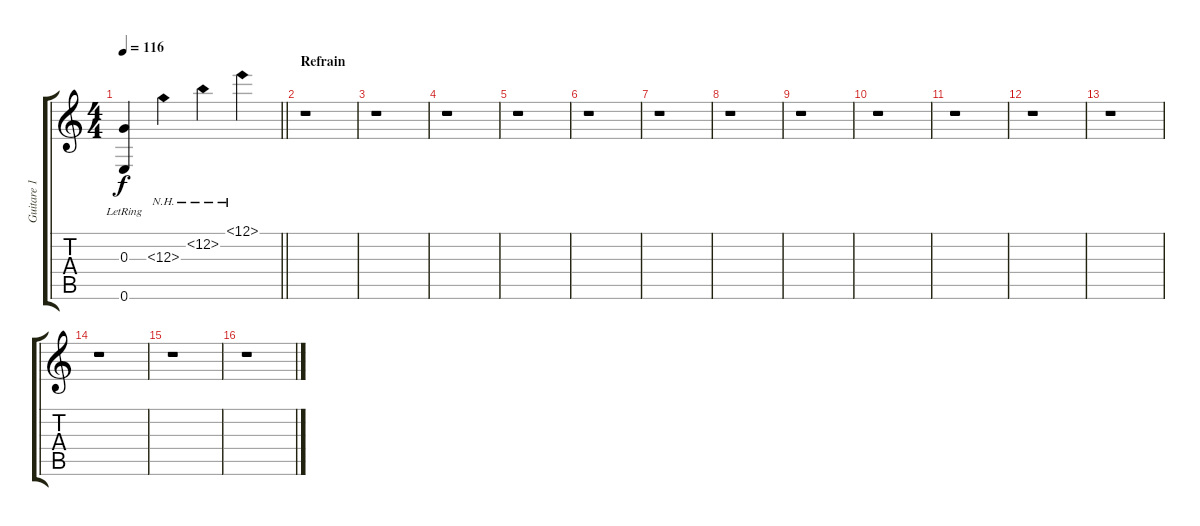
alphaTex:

\track ("Guitare 1 " "Guitare 1 ") {instrument acousticguitarsteel}
\staff {score tabs}
\tuning (E4 B3 G3 D3 A2 E2) {hide}
\ts (4 4)
\tempo 116
\clef g2
\barLineRight lightlight
\ks c
(0.3 0.6{lr}).4{dy f} 12.3{nh}.4 12.2{nh}.4 12.1{nh}.4 |
\section ("" "Refrain")
r.1 |
r.1 |
r.1 |
r.1 |
r.1 |
r.1 |
r.1 |
r.1 |
r.1 |
r.1 |
r.1 |
r.1 |
r.1 |
r.1 |
r.1
